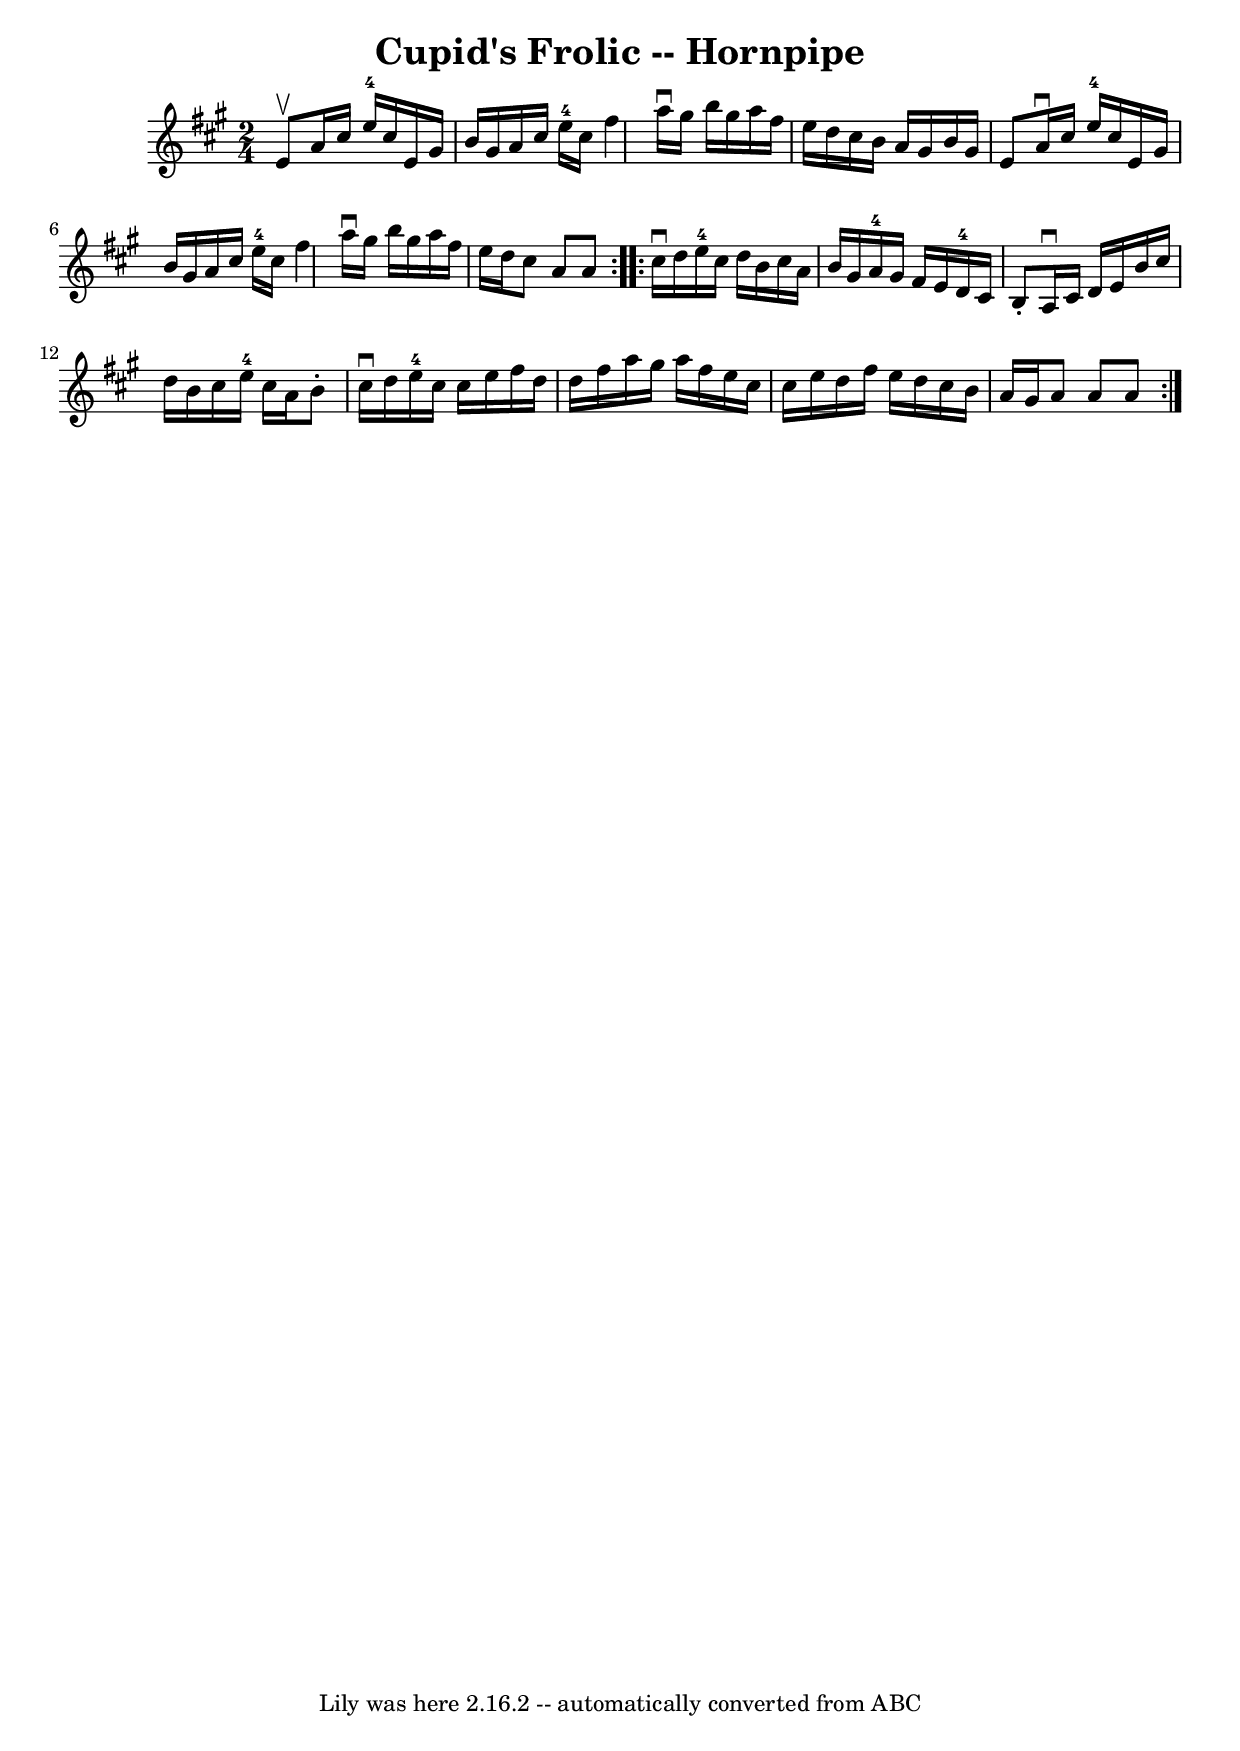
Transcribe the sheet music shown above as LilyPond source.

\version "2.7.40"
\include "Mammoth.ily"
\header {
	%% book = "Cole's 1000 Fiddle Tunes"
	crossRefNumber = "1"
	footnotes = ""
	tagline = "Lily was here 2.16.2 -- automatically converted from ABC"
	title = "Cupid's Frolic -- Hornpipe"
}
voicedefault =  {


\repeat volta 2 {
\time 2/4 
\key a \major e'8^\upbow |
 a'16 cis''16 e''16-4  
 cis''16 e'16 gis'16 b'16 gis'16  |
 a'16 cis''16    
e''16-4 cis''16 fis''4  |
 a''16^\downbow gis''16 b''16   
 gis''16 a''16 fis''16 e''16 d''16  |
 cis''16 b'16    
a'16 gis'16 b'16 gis'16 e'8  |
 a'16^\downbow cis''16  
 e''16-4 cis''16 e'16 gis'16 b'16 gis'16  |
 a'16    
cis''16 e''16-4 cis''16 fis''4  |
 a''16^\downbow gis''16 
 b''16 gis''16 a''16 fis''16 e''16 d''16  |
 cis''8    
a'8 a'8  }     \repeat volta 2 { cis''16^\downbow d''16  |
   
e''16-4 cis''16 d''16 b'16 cis''16 a'16 b'16 gis'16  
|
 a'16-4 gis'16 fis'16 e'16 d'16-4 cis'16 b8 
-. |
 a16^\downbow cis'16 d'16 e'16 b'16 cis''16    
d''16 b'16  |
 cis''16 e''16-4 cis''16 a'16 b'8 -.   
cis''16^\downbow d''16  |
 e''16-4 cis''16 cis''16    
e''16 fis''16 d''16 d''16 fis''16  |
 a''16 gis''16    
a''16 fis''16 e''16 cis''16 cis''16 e''16  |
 d''16    
fis''16 e''16 d''16 cis''16 b'16 a'16 gis'16  |
 a'8  
 a'8 a'8  }   
}

\score{
    <<

	\context Staff="default"
	{
	    \voicedefault 
	}

    >>
	\layout {
	}
	\midi {}
}
